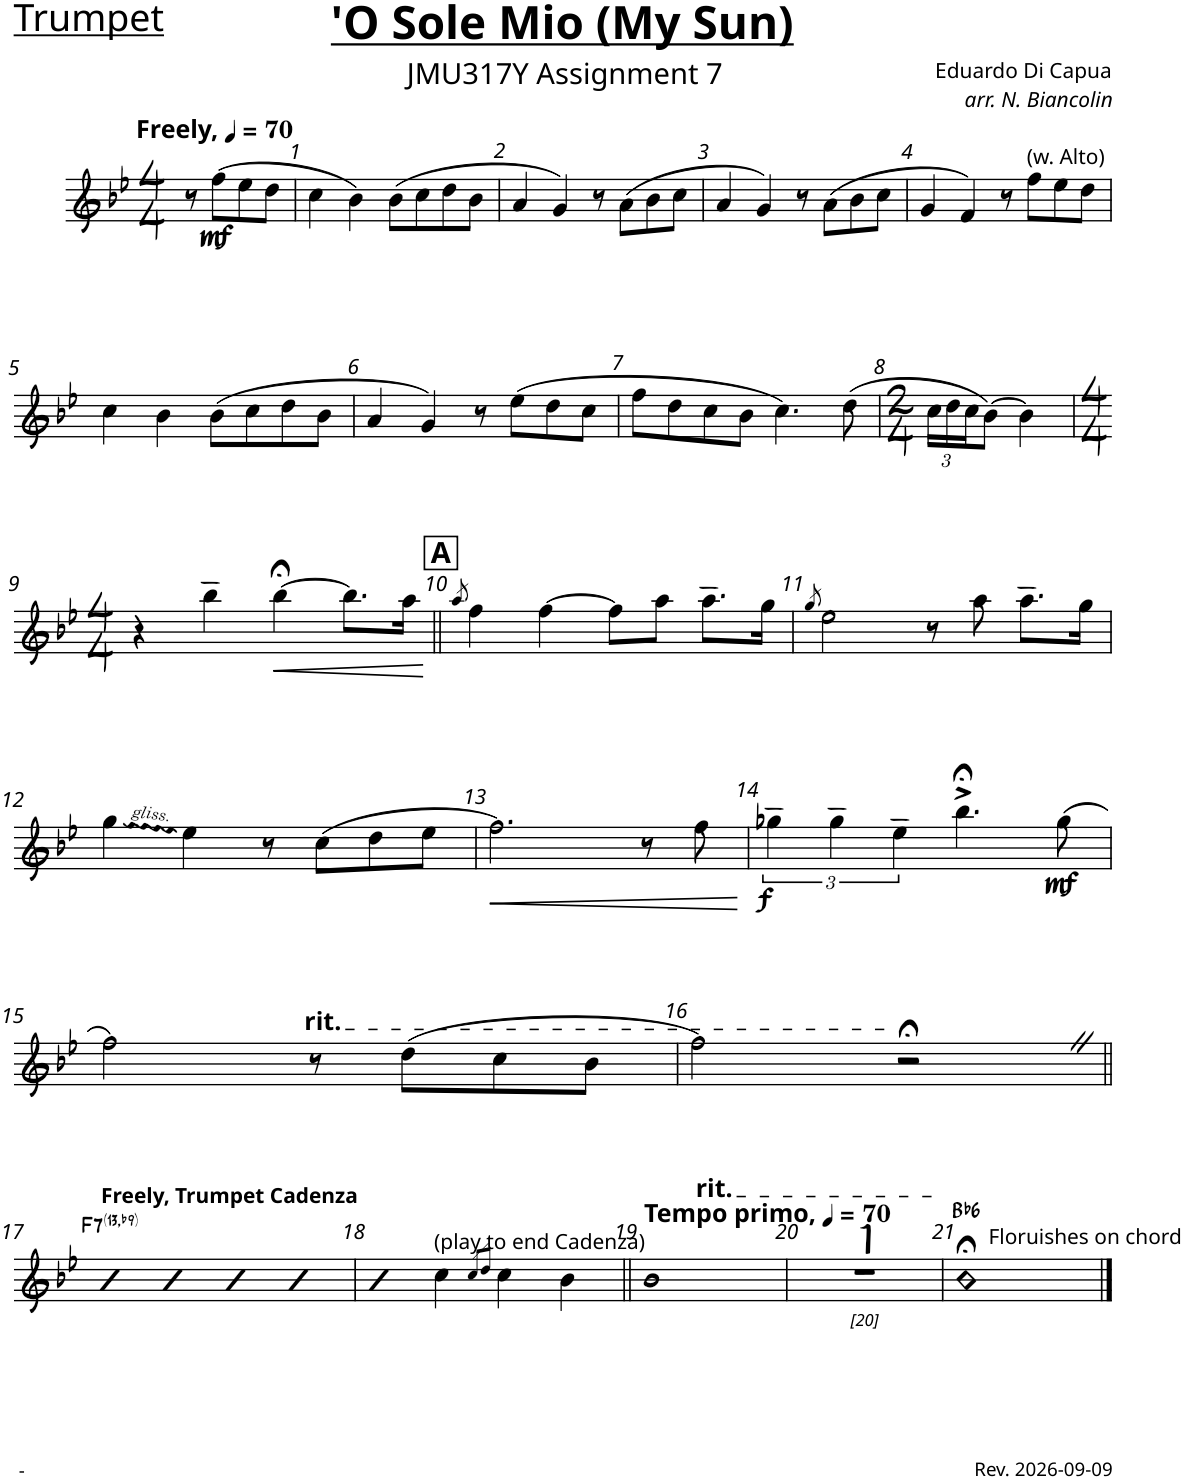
**kern	**dynam	**harte
*part1	*part1	*part1
*staff1	*staff1	*
*I"(Solo) Trumpet	*	*
*I'Tpt.	*	*
*clefG2	*	*
*Trd1c2	*	*
*k[b-e-]	*	*
*M4/4	*	*
*MM70	*	*
=	=	=
!LO:TX:a:B:t=Freely,	!	!
8r	.	.
!	!LO:DY:b	!
(8ff\L	mf	.
8ee-\	.	.
8dd\J	.	.
=1	=1	=1
4cc\	.	.
4b-\)	.	.
(8b-\L	.	.
8cc\	.	.
8dd\	.	.
8b-\J	.	.
=2	=2	=2
4a/	.	.
4g/)	.	.
8r	.	.
(8a\L	.	.
8b-\	.	.
8cc\J	.	.
=3	=3	=3
4a/	.	.
4g/)	.	.
8r	.	.
(8a\L	.	.
8b-\	.	.
8cc\J	.	.
=4	=4	=4
4g/	.	.
4f/)	.	.
8r	.	.
!LO:TX:a:t=(w. Alto)	!	!
8ff\L	.	.
8ee-\	.	.
8dd\J	.	.
!!LO:LB:g=z
=5	=5	=5
4cc\	.	.
4b-\	.	.
(8b-\L	.	.
8cc\	.	.
8dd\	.	.
8b-\J	.	.
=6	=6	=6
4a/	.	.
4g/)	.	.
8r	.	.
(8ee-\L	.	.
8dd\	.	.
8cc\J	.	.
=7	=7	=7
8ff\L	.	.
8dd\	.	.
8cc\	.	.
8b-\J	.	.
4.cc\)	.	.
(8dd\	.	.
=8	=8	=8
*M2/4	*	*
*Xbrackettup	*	*
24cc\LL	.	.
24dd\	.	.
24cc\J	.	.
[8b-\J)	.	.
4b-\]	.	.
!!LO:LB:g=z
=9	=9	=9
*M4/4	*	*
4r	.	.
4bb-~\	.	.
!	!LO:HP:b	!
[4bb-;<\	<	.
8.bb-\L]	.	.
16aa\Jk	.	.
.	[	.
!!LO:REH:place=s1:a:B:cj:fs=14:t=A
=10||	=10||	=10||
8qaa/	.	.
4ff\	.	.
[4ff\	.	.
8ff\L]	.	.
8aa\J	.	.
8.aa~\L	.	.
16gg\Jk	.	.
=11	=11	=11
8qgg/	.	.
2ee-\	.	.
8r	.	.
8aa\	.	.
8.aa~\L	.	.
16gg\Jk	.	.
!!LO:LB:g=z
=12	=12	=12
4gg\	.	.
4ee-\	.	.
8r	.	.
(8cc\L	.	.
8dd\	.	.
8ee-\J	.	.
=13	=13	=13
!	!LO:HP:b	!
2.ff\)	<	.
8r	.	.
8ff\	.	.
.	[	.
=14	=14	=14
*brackettup	*	*
!	!LO:DY:b	!
6gg-X~\	f	.
6gg-~\	.	.
6ee-~\	.	.
4.bb-;<^\	.	.
!	!LO:DY:b	!
(8gg-\	mf	.
!!LO:LB:g=z
=15	=15	=15
2ff\)	.	.
!LO:TX:a:t=rit.	!	!
8r	.	.
(8dd\L	.	.
8cc\	.	.
8b-\J	.	.
=16	=16	=16
2ff\)	.	.
2r;<	.	.
!!LO:LB:g=z
=17||	=17||	=17||
!LO:TX:a:B:t=Freely, Trumpet Cadenza	!	!LO:H:kt=7
4ee-	.	F:7(b9,13)
4ee-	.	.
4ee-	.	.
4ee-	.	.
=18	=18	=18
4ee-	.	.
!LO:TX:a:t=(play to end Cadenza)	!	!
4cc\	.	.
8qcc/L	.	.
8qdd/J	.	.
4cc\	.	.
4b-\	.	.
=19||	=19||	=19||
*MM70	*	*
!LO:TX:a:B:t=Tempo primo,	!	!
*^	*	*
1b-	4.ryy	.	.
!	!LO:TX:a:t=rit.	!	!
.	2ryy	.	.
.	8ryy	.	.
*v	*v	*	*
=20	=20	=20
1r	.	.
=21	=21	=21
!LO:TX:a:t=Floruishes on chord	!	!LO:H:kt=6
1ff;<	.	Bb:maj6
==	==	==
*-	*-	*-
